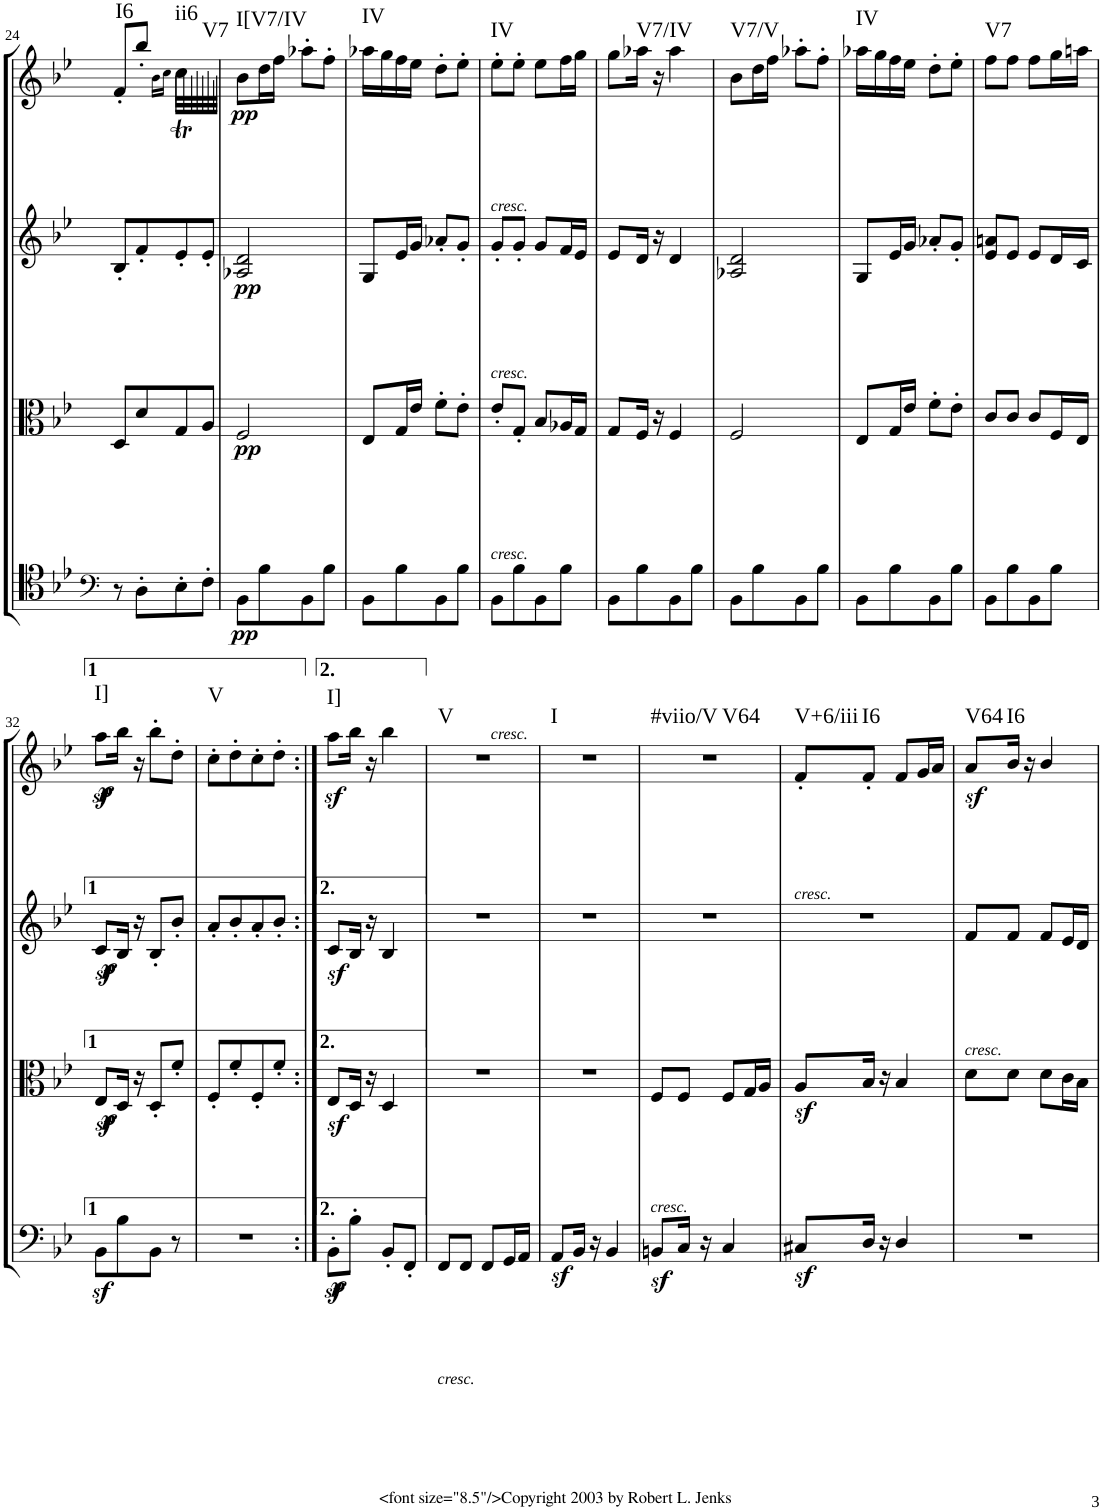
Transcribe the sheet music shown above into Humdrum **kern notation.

**kern	**dynam	**kern	**dynam	**kern	**dynam	**kern	**dynam	**harte
*part4	*part4	*part3	*part3	*part2	*part2	*part1	*part1	*part1
*staff4	*staff4	*staff3	*staff3	*staff2	*staff2	*staff1	*staff1	*
*I"Cello	*	*I"Viola	*	*I"2nd Violin	*	*I"1st Violin	*	*
*	*	*I'Vla	*	*I'Vln	*	*I'Vln	*	*
!!LO:PB:g=z
*clefF4	*	*clefC3	*	*clefG2	*	*clefG2	*	*
*k[b-e-]	*	*k[b-e-]	*	*k[b-e-]	*	*k[b-e-]	*	*
*B-:	*	*B-:	*	*B-:	*	*B-:	*	*
*M2/4	*	*M2/4	*	*M2/4	*	*M2/4	*	*
=24	=24	=24	=24	=24	=24	=24	=24	=24
*	*	*	*	*	*	*^	*	*
!	!	!	!	!	!	!	!	!	!LO:H:kt=I6
8r	.	8D/L	.	8B-'/L	.	8f'/L	4ryy	.	N
8D'\L	.	8d/	.	8f'/	.	8bb-'/J	.	.	.
.	.	.	.	.	.	.	16qb-\LL	.	.
.	.	.	.	.	.	.	16qcc\JJ	.	.
!	!	!	!	!	!	!	!	!	!LO:H:n=1:kt=ii6
!	!	!	!	!	!	!	!	!	!LO:H:n=2:kt=V7
8E-'\	.	8G/	.	8e-'/	.	4ccT\	32cc\LLL	.	N N
.	.	.	.	.	.	.	32dd\	.	.
.	.	.	.	.	.	.	32cc\	.	.
.	.	.	.	.	.	.	32dd\	.	.
8F'\J	.	8A/J	.	8e-'/J	.	.	32cc\	.	.
.	.	.	.	.	.	.	32dd\	.	.
.	.	.	.	.	.	.	32b-\	.	.
.	.	.	.	.	.	.	32cc\JJJ	.	.
=25	=25	=25	=25	=25	=25	=25	=25	=25	=25
!	!LO:DY:b	!	!LO:DY:b	!	!LO:DY:b	!	!	!LO:DY:b	!LO:H:kt=I[V7/IV
*	*	*	*	*	*	*v	*v	*	*
8BB-\L	pp	2F/	pp	2A-X/ 2d/	pp	8b-\L	pp	N
8B-\	.	.	.	.	.	16dd\L	.	.
.	.	.	.	.	.	16ff\JJ	.	.
8BB-\	.	.	.	.	.	8aa-X'\L	.	.
8B-\J	.	.	.	.	.	8ff'\J	.	.
=26	=26	=26	=26	=26	=26	=26	=26	=26
!	!	!	!	!	!	!	!	!LO:H:kt=IV
8BB-\L	.	8E-/L	.	8G/L	.	16aa-X\LL	.	N
.	.	.	.	.	.	16gg\	.	.
8B-\	.	16G/L	.	16e-/L	.	16ff\	.	.
.	.	16e-/JJ	.	16g/JJ	.	16ee-\JJ	.	.
8BB-\	.	8f'\L	.	8a-X'/L	.	8dd'\L	.	.
8B-\J	.	8e-'\J	.	8g'/J	.	8ee-'\J	.	.
=27	=27	=27	=27	=27	=27	=27	=27	=27
!	!	!	!	!	!	!LO:TX:b:i:t=cresc.	!	!
!	!	!	!	!LO:TX:b:i:t=cresc.	!	!	!	!
!	!	!LO:TX:b:i:t=cresc.	!	!	!	!	!	!
!LO:TX:b:i:t=cresc.	!	!	!	!	!	!	!	!LO:H:kt=IV
8BB-\L	.	8e-'/L	.	8g'/L	.	8ee-'\L	.	N
8B-\	.	8G'/J	.	8g'/J	.	8ee-'\J	.	.
8BB-\	.	8B-/L	.	8g/L	.	8ee-\L	.	.
8B-\J	.	16A-X/L	.	16f/L	.	16ff\L	.	.
.	.	16G/JJ	.	16e-/JJ	.	16gg\JJ	.	.
=28	=28	=28	=28	=28	=28	=28	=28	=28
8BB-\L	.	8G/L	.	8e-/L	.	8gg\L	.	.
!	!	!	!	!	!	!	!	!LO:H:kt=V7/IV
8B-\	.	16F/Jk	.	16d/Jk	.	16aa-X\Jk	.	N
.	.	16r	.	16r	.	16r	.	.
8BB-\	.	4F/	.	4d/	.	4aa-\	.	.
8B-\J	.	.	.	.	.	.	.	.
=29	=29	=29	=29	=29	=29	=29	=29	=29
!	!	!	!	!	!	!	!	!LO:H:kt=V7/V
8BB-\L	.	2F/	.	2A-X/ 2d/	.	8b-\L	.	N
8B-\	.	.	.	.	.	16dd\L	.	.
.	.	.	.	.	.	16ff\JJ	.	.
8BB-\	.	.	.	.	.	8aa-X'\L	.	.
8B-\J	.	.	.	.	.	8ff'\J	.	.
=30	=30	=30	=30	=30	=30	=30	=30	=30
!	!	!	!	!	!	!	!	!LO:H:kt=IV
8BB-\L	.	8E-/L	.	8G/L	.	16aa-X\LL	.	N
.	.	.	.	.	.	16gg\	.	.
8B-\	.	16G/L	.	16e-/L	.	16ff\	.	.
.	.	16e-/JJ	.	16g/JJ	.	16ee-\JJ	.	.
8BB-\	.	8f'\L	.	8a-X'/L	.	8dd'\L	.	.
8B-\J	.	8e-'\J	.	8g'/J	.	8ee-'\J	.	.
=31	=31	=31	=31	=31	=31	=31	=31	=31
!	!	!	!	!	!	!	!	!LO:H:kt=V7
8BB-\L	.	8c/L	.	8e-/ 8an/L	.	8ff\L	.	N
8B-\	.	8c/J	.	8e-/J	.	8ff\J	.	.
8BB-\	.	8c/L	.	8e-/L	.	8ff\L	.	.
8B-\J	.	16F/L	.	16d/L	.	16gg\L	.	.
.	.	16E-/JJ	.	16c/JJ	.	16aan\JJ	.	.
!!LO:LB:g=z
=32	=32	=32	=32	=32	=32	=32	=32	=32
!	!	!	!LO:DY:b	!	!LO:DY:b	!	!LO:DY:b	!
!	!	!	!	!	!	!	!LO:DY:n=1:b	!LO:H:kt=I]
8BB-z<\L	.	8E-z</L	p	8cz</L	p	8aa\L	sf p	N
8B-\	.	16D/Jk	.	16B-/Jk	.	16bb-\Jk	.	.
.	.	16r	.	16r	.	16r	.	.
8BB-\J	.	8D'/L	.	8B-'/L	.	8bb-'\L	.	.
8r	.	8f'/J	.	8b-'/J	.	8dd'\J	.	.
=33	=33	=33	=33	=33	=33	=33	=33	=33
!	!	!	!	!	!	!	!	!LO:H:kt=V
2r	.	8F'/L	.	8a'/L	.	8cc'\L	.	N
.	.	8f'/	.	8b-'/	.	8dd'\	.	.
.	.	8F'/	.	8a'/	.	8cc'\	.	.
.	.	8f'/J	.	8b-'/J	.	8dd'\J	.	.
=34:|!	=34:|!	=34:|!	=34:|!	=34:|!	=34:|!	=34:|!	=34:|!	=34:|!
!	!LO:DY:b	!	!	!	!	!	!LO:DY:b	!LO:H:kt=I]
8BB-z<'\L	p	8E-z</L	.	8cz</L	.	8aa\L	sf	N
8B-'\J	.	16D/Jk	.	16B-/Jk	.	16bb-\Jk	.	.
.	.	16r	.	16r	.	16r	.	.
8BB-'/L	.	4D/	.	4B-/	.	4bb-\	.	.
8FF'/J	.	.	.	.	.	.	.	.
=35	=35	=35	=35	=35	=35	=35	=35	=35
!LO:TX:b:i:t=cresc.	!	!	!	!	!	!	!	!LO:H:kt=V
8FF/L	.	2r	.	2r	.	2r	.	N
8FF/J	.	.	.	.	.	.	.	.
8FF/L	.	.	.	.	.	.	.	.
16GG/L	.	.	.	.	.	.	.	.
16AA/JJ	.	.	.	.	.	.	.	.
=36	=36	=36	=36	=36	=36	=36	=36	=36
!	!	!	!	!	!	!	!	!LO:H:kt=I
8AAz</L	.	2r	.	2r	.	2r	.	N
16BB-/Jk	.	.	.	.	.	.	.	.
16r	.	.	.	.	.	.	.	.
4BB-/	.	.	.	.	.	.	.	.
=37	=37	=37	=37	=37	=37	=37	=37	=37
!	!	!LO:TX:b:i:t=cresc.	!	!	!	!	!	!LO:H:n=1:kt=#viio/V
!	!	!	!	!	!	!	!	!LO:H:n=2:kt=V64
8BBnz</L	.	8F/L	.	2r	.	2r	.	N N
16C/Jk	.	8F/J	.	.	.	.	.	.
16r	.	.	.	.	.	.	.	.
4C/	.	8F/L	.	.	.	.	.	.
.	.	16G/L	.	.	.	.	.	.
.	.	16A/JJ	.	.	.	.	.	.
=38	=38	=38	=38	=38	=38	=38	=38	=38
!	!	!	!	!	!	!LO:TX:b:i:t=cresc.	!	!LO:H:kt=V+6/iii
8C#Xz</L	.	8Az</L	.	2r	.	8f'/L	.	N
!	!	!	!	!	!	!	!	!LO:H:kt=I6
16D/Jk	.	16B-/Jk	.	.	.	8f'/J	.	N
16r	.	16r	.	.	.	.	.	.
4D/	.	4B-/	.	.	.	8f/L	.	.
.	.	.	.	.	.	16g/L	.	.
.	.	.	.	.	.	16a/JJ	.	.
=39	=39	=39	=39	=39	=39	=39	=39	=39
!	!	!	!	!LO:TX:b:i:t=cresc.	!	!	!	!
!	!	!	!	!	!	!	!LO:DY:b	!LO:H:kt=V64
2r	.	8d\L	.	8f/L	.	8a/L	sf	N
!	!	!	!	!	!	!	!	!LO:H:kt=I6
.	.	8d\J	.	8f/J	.	16b-/Jk	.	N
.	.	.	.	.	.	16r	.	.
.	.	8d\L	.	8f/L	.	4b-/	.	.
.	.	16c\L	.	16e-/L	.	.	.	.
.	.	16B-\JJ	.	16d/JJ	.	.	.	.
=	=	=	=	=	=	=	=	=
*-	*-	*-	*-	*-	*-	*-	*-	*-
